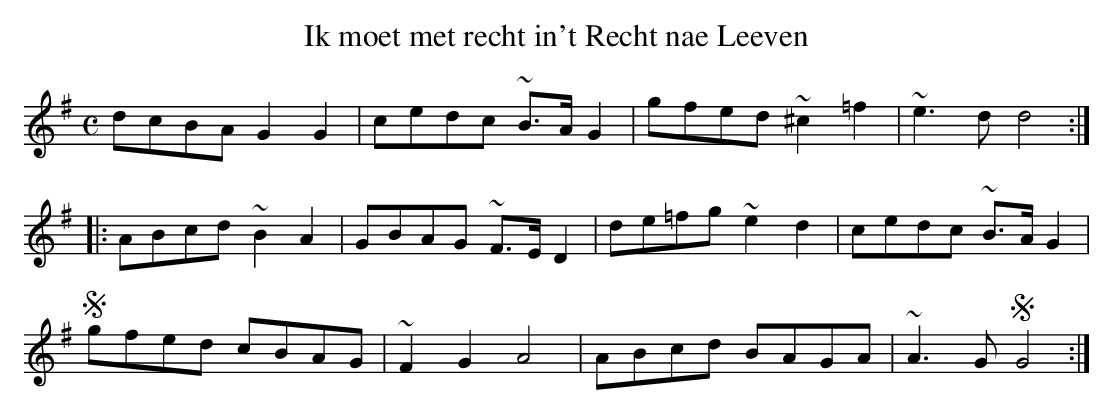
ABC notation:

X:1
T:Ik moet met recht in't Recht nae Leeven
M:C
K:Gmaj
dcBAG2G2|cedc ~B>AG2|gfed~^c2=f2|~e3dd4:|
|:ABcd~B2A2|GBAG ~F>ED2|de=fg~e2d2|cedc ~B>AG2|
!segno!gfed cBAG|~F2G2A4|ABcd BAGA|~A3G!segno!G4:|
